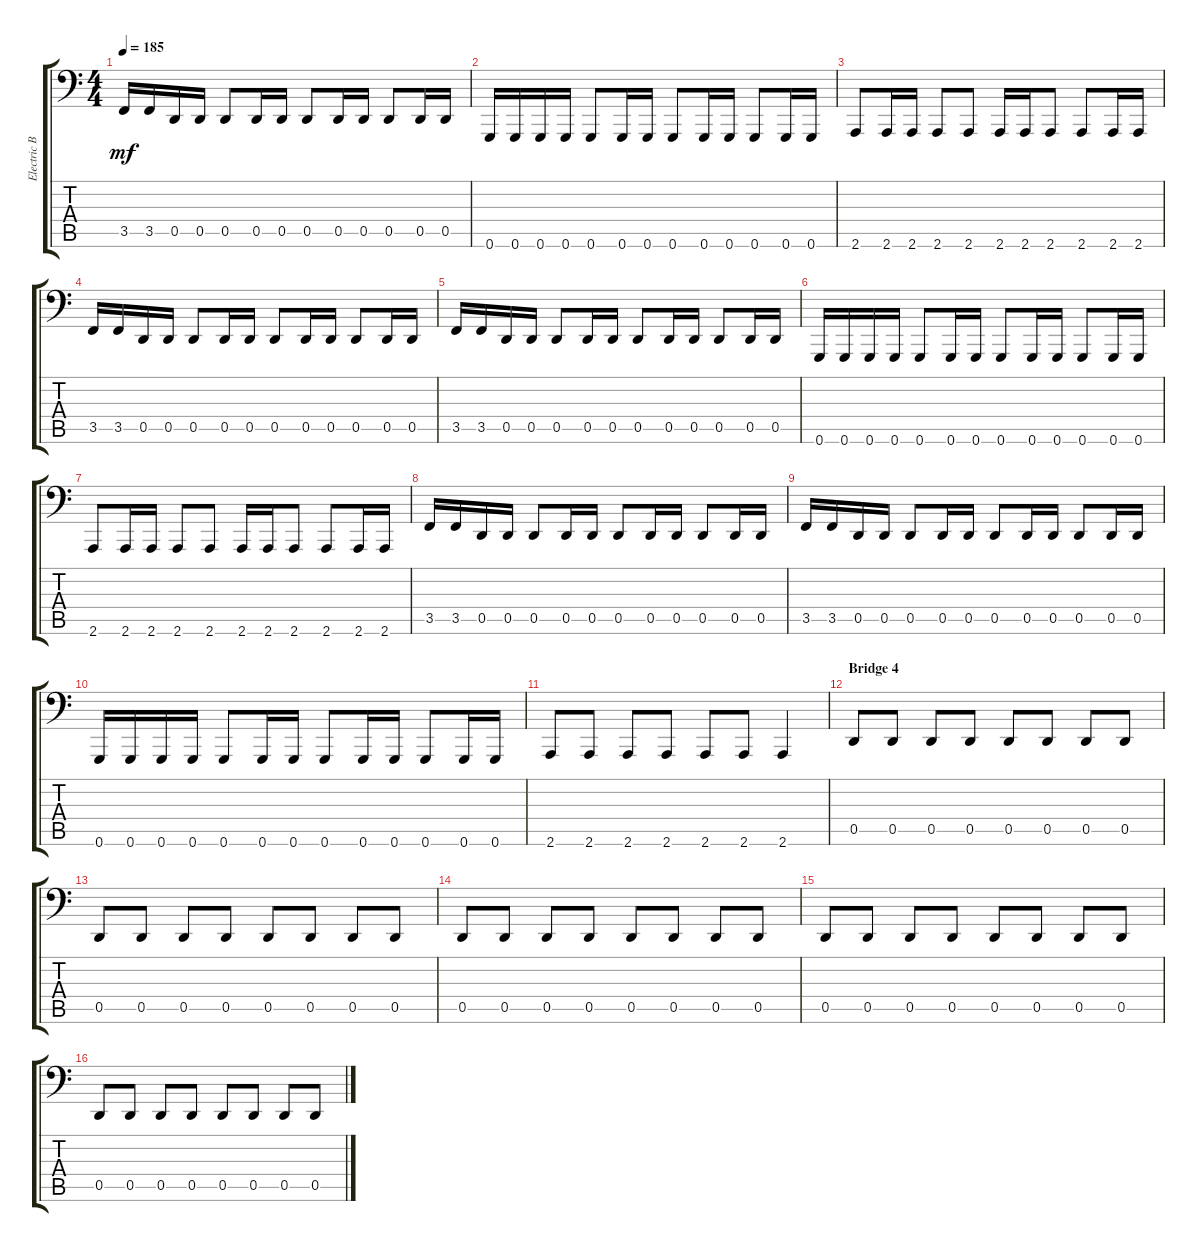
\track ("Electric Bass" "Electric B") {instrument electricbassfinger}
\staff {score tabs}
\tuning (Bb2 F2 C2 G1 D1 G0) {hide}
\ts (4 4)
\tempo 185
\clef f4
\ks c
3.5.16{dy mf} 3.5.16 0.5.16 0.5.16 0.5.8 0.5.16 0.5.16 0.5.8 0.5.16 0.5.16 0.5.8 0.5.16 0.5.16 |
0.6.16 0.6.16 0.6.16 0.6.16 0.6.8 0.6.16 0.6.16 0.6.8 0.6.16 0.6.16 0.6.8 0.6.16 0.6.16 |
2.6.8 2.6.16 2.6.16 2.6.8 2.6.8 2.6.16 2.6.16 2.6.8 2.6.8 2.6.16 2.6.16 |
3.5.16 3.5.16 0.5.16 0.5.16 0.5.8 0.5.16 0.5.16 0.5.8 0.5.16 0.5.16 0.5.8 0.5.16 0.5.16 |
3.5.16 3.5.16 0.5.16 0.5.16 0.5.8 0.5.16 0.5.16 0.5.8 0.5.16 0.5.16 0.5.8 0.5.16 0.5.16 |
0.6.16 0.6.16 0.6.16 0.6.16 0.6.8 0.6.16 0.6.16 0.6.8 0.6.16 0.6.16 0.6.8 0.6.16 0.6.16 |
2.6.8 2.6.16 2.6.16 2.6.8 2.6.8 2.6.16 2.6.16 2.6.8 2.6.8 2.6.16 2.6.16 |
3.5.16 3.5.16 0.5.16 0.5.16 0.5.8 0.5.16 0.5.16 0.5.8 0.5.16 0.5.16 0.5.8 0.5.16 0.5.16 |
3.5.16 3.5.16 0.5.16 0.5.16 0.5.8 0.5.16 0.5.16 0.5.8 0.5.16 0.5.16 0.5.8 0.5.16 0.5.16 |
0.6.16 0.6.16 0.6.16 0.6.16 0.6.8 0.6.16 0.6.16 0.6.8 0.6.16 0.6.16 0.6.8 0.6.16 0.6.16 |
2.6.8 2.6.8 2.6.8 2.6.8 2.6.8 2.6.8 2.6.4 |
\section ("" "Bridge 4")
0.5.8 0.5.8 0.5.8 0.5.8 0.5.8 0.5.8 0.5.8 0.5.8 |
0.5.8 0.5.8 0.5.8 0.5.8 0.5.8 0.5.8 0.5.8 0.5.8 |
0.5.8 0.5.8 0.5.8 0.5.8 0.5.8 0.5.8 0.5.8 0.5.8 |
0.5.8 0.5.8 0.5.8 0.5.8 0.5.8 0.5.8 0.5.8 0.5.8 |
0.5.8 0.5.8 0.5.8 0.5.8 0.5.8 0.5.8 0.5.8 0.5.8
